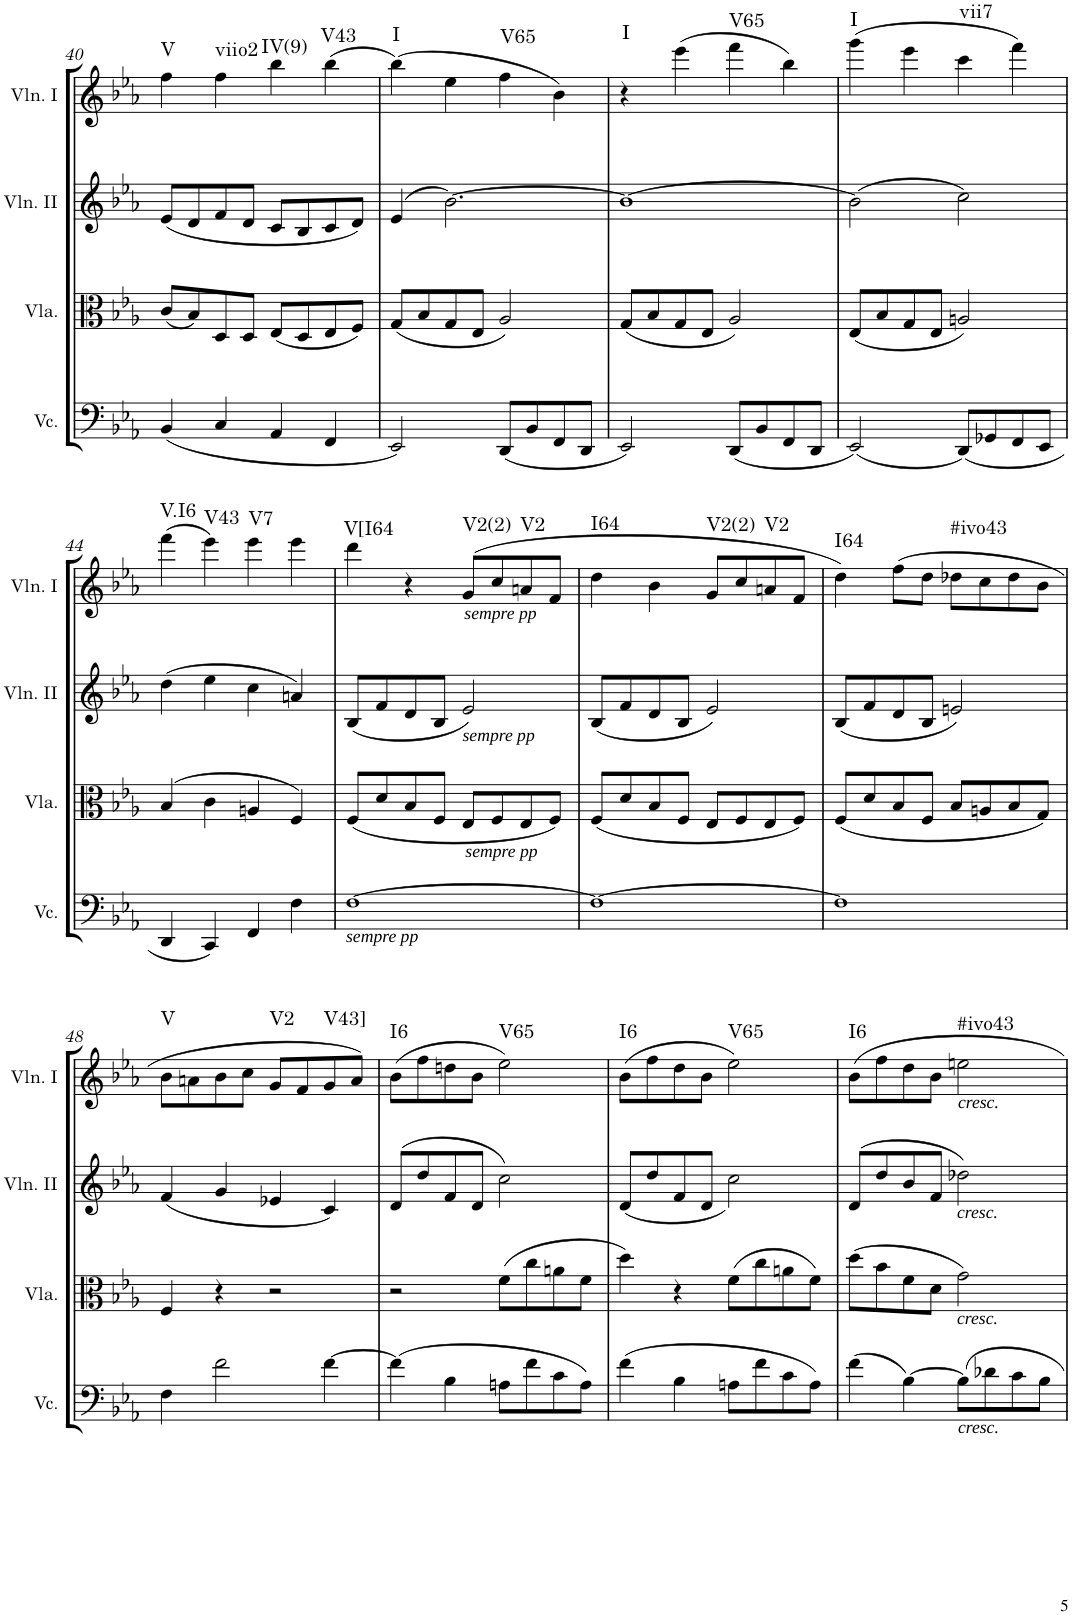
**kern	**kern	**kern	**kern	**harte
*part4	*part3	*part2	*part1	*part1
*staff4	*staff3	*staff2	*staff1	*
*I"Violoncello	*I"Viola	*I"Violin II	*I"Violin I	*
*I'Vc.	*I'Vla.	*I'Vln. II	*I'Vln. I	*
!!LO:PB:g=z
*clefF4	*clefC3	*clefG2	*clefG2	*
*k[b-e-a-]	*k[b-e-a-]	*k[b-e-a-]	*k[b-e-a-]	*
*M2/2	*M2/2	*M2/2	*M2/2	*
*met(c|)	*met(c|)	*met(c|)	*met(c|)	*
=40	=40	=40	=40	=40
!	!	!	!	!LO:H:kt=V
(4BB-/	(8c/L	(8e-/L	4ff\	N
.	8B-/)	8d/	.	.
!	!	!	!	!LO:H:kt=viio2
4C/	8D/	8f/	4ff\	N
.	8D/J	8d/J	.	.
!	!	!	!	!LO:H:kt=IV(9)
4AA-/	(8E-/L	8c/L	4bb-\	N
.	8D/	8B-/	.	.
!	!	!	!	!LO:H:kt=V43
4FF/	8E-/	8c/	(4bb-\	N
.	8F/J)	8d/J)	.	.
=41	=41	=41	=41	=41
!	!	!	!	!LO:H:kt=I
2EE-/)	(8G/L	(4e-/	(4bb-\)	N
.	8B-/	.	.	.
.	8G/	[2.b-\)	4ee-\	.
.	8E-/J	.	.	.
!	!	!	!	!LO:H:kt=V65
(8DD/L	2A-/)	.	4ff\	N
8BB-/	.	.	.	.
8FF/	.	.	4b-\)	.
8DD/J	.	.	.	.
=42	=42	=42	=42	=42
!	!	!	!	!LO:H:kt=I
2EE-/)	(8G/L	1b-_	4r	N
.	8B-/	.	.	.
.	8G/	.	(4eee-\	.
.	8E-/J	.	.	.
!	!	!	!	!LO:H:kt=V65
(8DD/L	2A-/)	.	4fff\	N
8BB-/	.	.	.	.
8FF/	.	.	4bb-\)	.
8DD/J	.	.	.	.
=43	=43	=43	=43	=43
!	!	!	!	!LO:H:kt=I
(2EE-/)	(8E-/L	(2b-\]	(4ggg\	N
.	8B-/	.	.	.
.	8G/	.	4eee-\	.
.	8E-/J	.	.	.
!	!	!	!	!LO:H:kt=vii7
(8DD/L)	2An/)	2cc\)	4ccc\	N
8GG-X/	.	.	.	.
8FF/	.	.	4fff\)	.
8EE-/J	.	.	.	.
!!LO:LB:g=z
=44	=44	=44	=44	=44
!	!	!	!	!LO:H:kt=V.I6
4DD/	(4B-/	(4dd\	(4fff\	N
!	!	!	!	!LO:H:kt=V43
4CC/)	4c\	4ee-\	4eee-\)	N
!	!	!	!	!LO:H:kt=V7
4FF/	4An/	4cc\	4eee-\	N
4F\	4F/)	4an/)	4eee-\	.
=45	=45	=45	=45	=45
!LO:TX:b:i:t=sempre pp	!	!	!	!LO:H:kt=V[I64
[1F	(8F/L	(8B-/L	4ddd\	N
.	8d/	8f/	.	.
.	8B-/	8d/	4r	.
.	8F/J	8B-/J	.	.
!	!	!	!LO:TX:b:i:t=sempre pp	!
!	!	!LO:TX:b:i:t=sempre pp	!	!
!	!LO:TX:b:i:t=sempre pp	!	!	!LO:H:kt=V2(2)
.	8E-/L	2e-/)	(8g/L	N
.	8F/	.	8cc/	.
!	!	!	!	!LO:H:kt=V2
.	8E-/	.	8an/	N
.	8F/J)	.	8f/J	.
=46	=46	=46	=46	=46
!	!	!	!	!LO:H:kt=I64
1F_	(8F/L	(8B-/L	4dd\	N
.	8d/	8f/	.	.
.	8B-/	8d/	4b-\	.
.	8F/J	8B-/J	.	.
!	!	!	!	!LO:H:kt=V2(2)
.	8E-/L	2e-/)	8g/L	N
.	8F/	.	8cc/	.
!	!	!	!	!LO:H:kt=V2
.	8E-/	.	8an/	N
.	8F/J)	.	8f/J	.
=47	=47	=47	=47	=47
!	!	!	!	!LO:H:kt=I64
1F]	(8F/L	(8B-/L	4dd\)	N
.	8d/	8f/	.	.
.	8B-/	8d/	(8ff\L	.
.	8F/J	8B-/J	8dd\J	.
!	!	!	!	!LO:H:kt=#ivo43
.	8B-/L	2en/)	8dd-X\L	N
.	8An/	.	8cc\	.
.	8B-/	.	8dd-\	.
.	8G/J)	.	8b-\J	.
!!LO:LB:g=z
=48	=48	=48	=48	=48
!	!	!	!	!LO:H:kt=V
4F\	4F/	(4f/	8b-\L	N
.	.	.	8an\	.
2f\	4r	4g/	8b-\	.
.	.	.	8cc\J	.
!	!	!	!	!LO:H:kt=V2
.	2r	4e-X/	8g/L	N
.	.	.	8f/	.
!	!	!	!	!LO:H:kt=V43]
[4f\	.	4c/)	8g/	N
.	.	.	8a/J)	.
=49	=49	=49	=49	=49
!	!	!	!	!LO:H:kt=I6
(4f\]	2r	(8d/L	(8b-\L	N
.	.	8dd/	8ff\	.
4B-\	.	8f/	8ddn\	.
.	.	8d/J	8b-\J	.
!	!	!	!	!LO:H:kt=V65
8An\L	(8f\L	2cc\)	2ee-\)	N
8f\	8cc\	.	.	.
8c\	8an\	.	.	.
8A\J)	8f\J	.	.	.
=50	=50	=50	=50	=50
!	!	!	!	!LO:H:kt=I6
(4f\	4dd\)	(<8d/L	(8b-\L	N
.	.	8dd/	8ff\	.
4B-\	4r	8f/	8dd\	.
.	.	8d/J	8b-\J	.
!	!	!	!	!LO:H:kt=V65
8An\L	(8f\L	2cc\)	2ee-\)	N
8f\	8cc\	.	.	.
8c\	8an\	.	.	.
8A\J)	8f\J)	.	.	.
=51	=51	=51	=51	=51
!	!	!	!	!LO:H:kt=I6
(4f\	(8dd\L	(8d/L	8b-\L	N
.	8b-\	8dd/	8ff\	.
[4B-\)	8f\	8b-/	8dd\	.
.	8d\J	8f/J	8b-\J	.
!	!	!	!LO:TX:b:i:t=cresc.	!
!	!	!LO:TX:b:i:t=cresc.	!	!
!	!LO:TX:b:i:t=cresc.	!	!	!
!LO:TX:b:i:t=cresc.	!	!	!	!LO:H:kt=#ivo43
8B-\L]	2g\)	2dd-X\)	2een\	N
8d-X\	.	.	.	.
8c\	.	.	.	.
8B-\J	.	.	.	.
=	=	=	=	=
*-	*-	*-	*-	*-
